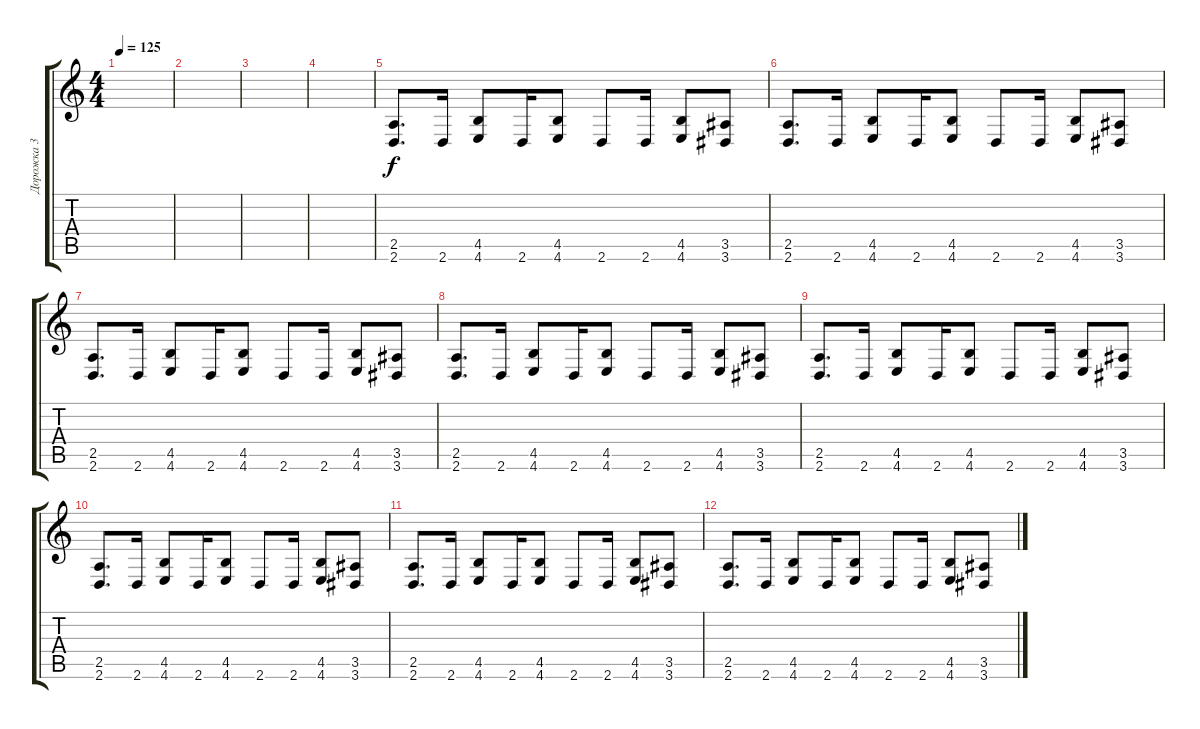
\track ("Дорожка 3" "Дорожка 3") {instrument distortionguitar}
\staff {score tabs}
\tuning (D4 A3 F3 C3 G2 C2) {hide}
\ts (4 4)
\tempo 125
\clef g2
\ks c
|
|
|
|
(2.5 2.6).8{d} 2.6.16 (4.5 4.6).8 2.6.16 (4.5 4.6).8 2.6.8 2.6.16 (4.5 4.6).8 (3.5 3.6).8 |
(2.5 2.6).8{d} 2.6.16 (4.5 4.6).8 2.6.16 (4.5 4.6).8 2.6.8 2.6.16 (4.5 4.6).8 (3.5 3.6).8 |
(2.5 2.6).8{d} 2.6.16 (4.5 4.6).8 2.6.16 (4.5 4.6).8 2.6.8 2.6.16 (4.5 4.6).8 (3.5 3.6).8 |
(2.5 2.6).8{d} 2.6.16 (4.5 4.6).8 2.6.16 (4.5 4.6).8 2.6.8 2.6.16 (4.5 4.6).8 (3.5 3.6).8 |
(2.5 2.6).8{d} 2.6.16 (4.5 4.6).8 2.6.16 (4.5 4.6).8 2.6.8 2.6.16 (4.5 4.6).8 (3.5 3.6).8 |
(2.5 2.6).8{d} 2.6.16 (4.5 4.6).8 2.6.16 (4.5 4.6).8 2.6.8 2.6.16 (4.5 4.6).8 (3.5 3.6).8 |
(2.5 2.6).8{d} 2.6.16 (4.5 4.6).8 2.6.16 (4.5 4.6).8 2.6.8 2.6.16 (4.5 4.6).8 (3.5 3.6).8 |
(2.5 2.6).8{d} 2.6.16 (4.5 4.6).8 2.6.16 (4.5 4.6).8 2.6.8 2.6.16 (4.5 4.6).8 (3.5 3.6).8
